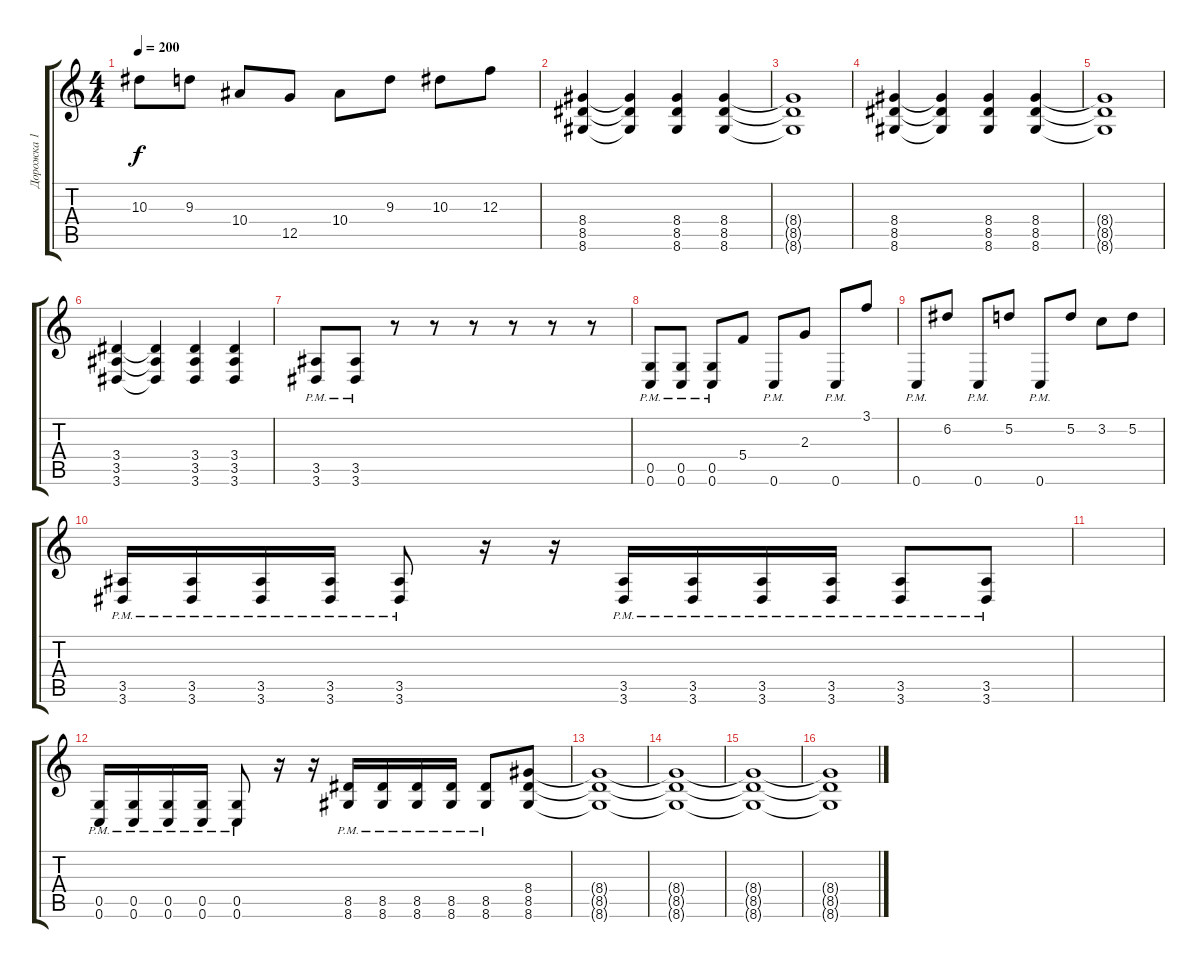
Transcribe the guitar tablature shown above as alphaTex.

\track ("Дорожка 1" "Дорожка 1") {instrument overdrivenguitar}
\staff {score tabs}
\tuning (D4 A3 F3 C3 G2 C2) {hide}
\ts (4 4)
\tempo 200
\clef g2
\ks c
10.3.8{dy f} 9.3.8 10.4.8 12.5.8 10.4.8 9.3.8 10.3.8 12.3.8 |
(8.4 8.5 8.6).4 (8.4{t} 8.5{t} 8.6{t}).4 (8.4 8.5 8.6).4 (8.4 8.5 8.6).4 |
(8.4{t} 8.5{t} 8.6{t}).1 |
(8.4 8.5 8.6).4 (8.4{t} 8.5{t} 8.6{t}).4 (8.4 8.5 8.6).4 (8.4 8.5 8.6).4 |
(8.4{t} 8.5{t} 8.6{t}).1 |
(3.4 3.5 3.6).4 (3.4{t} 3.5{t} 3.6{t}).4 (3.4 3.5 3.6).4 (3.4 3.5 3.6).4 |
(3.5{pm} 3.6{pm}).8 (3.5{pm} 3.6{pm}).8 r.8 r.8 r.8 r.8 r.8 r.8 |
(0.5{pm} 0.6{pm}).8 (0.5{pm} 0.6{pm}).8 (0.5{pm} 0.6{pm}).8 5.4.8 0.6{pm}.8 2.3.8 0.6{pm}.8 3.1.8 |
0.6{pm}.8 6.2.8 0.6{pm}.8 5.2.8 0.6{pm}.8 5.2.8 3.2.8 5.2.8 |
(3.5{pm} 3.6{pm}).16 (3.5{pm} 3.6{pm}).16 (3.5{pm} 3.6{pm}).16 (3.5{pm} 3.6{pm}).16 (3.5{pm} 3.6{pm}).8 r.16 r.16 (3.5{pm} 3.6{pm}).16 (3.5{pm} 3.6{pm}).16 (3.5{pm} 3.6{pm}).16 (3.5{pm} 3.6{pm}).16 (3.5{pm} 3.6{pm}).8 (3.5{pm} 3.6{pm}).8 |
|
(0.5{pm} 0.6{pm}).16 (0.5{pm} 0.6{pm}).16 (0.5{pm} 0.6{pm}).16 (0.5{pm} 0.6{pm}).16 (0.5{pm} 0.6{pm}).8 r.16 r.16 (8.5{pm} 8.6{pm}).16 (8.5{pm} 8.6{pm}).16 (8.5{pm} 8.6{pm}).16 (8.5{pm} 8.6{pm}).16 (8.5{pm} 8.6{pm}).8 (8.4 8.5 8.6).8 |
(8.4{t} 8.5{t} 8.6{t}).1 |
(8.4{t} 8.5{t} 8.6{t}).1 |
(8.4{t} 8.5{t} 8.6{t}).1 |
(8.4{t} 8.5{t} 8.6{t}).1{volume 0}
